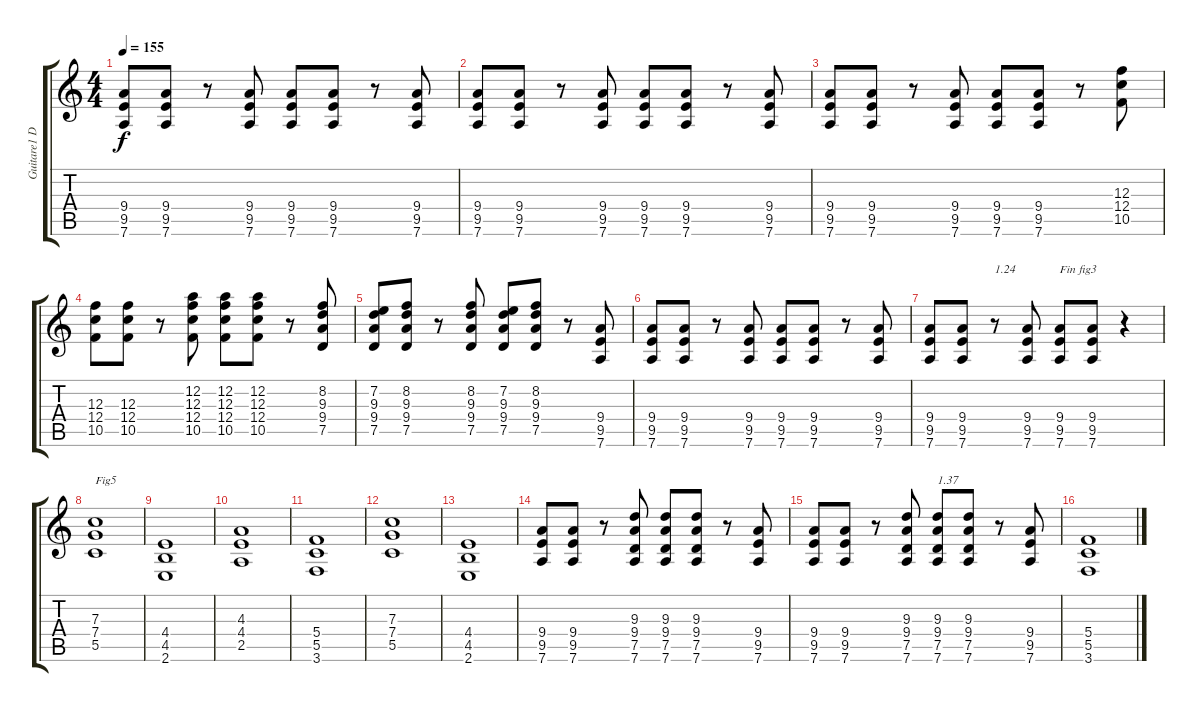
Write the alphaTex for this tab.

\track ("Guitare1 D" "Guitare1 D") {instrument distortionguitar}
\staff {score tabs}
\tuning (D4 A3 F3 C3 G2 D2) {hide}
\ts (4 4)
\tempo 155
\clef g2
\ks c
(9.4 9.5 7.6).8{dy f} (9.4 9.5 7.6).8 r.8 (9.4 9.5 7.6).8 (9.4 9.5 7.6).8 (9.4 9.5 7.6).8 r.8 (9.4 9.5 7.6).8 |
(9.4 9.5 7.6).8 (9.4 9.5 7.6).8 r.8 (9.4 9.5 7.6).8 (9.4 9.5 7.6).8 (9.4 9.5 7.6).8 r.8 (9.4 9.5 7.6).8 |
(9.4 9.5 7.6).8 (9.4 9.5 7.6).8 r.8 (9.4 9.5 7.6).8 (9.4 9.5 7.6).8 (9.4 9.5 7.6).8 r.8 (12.3 12.4 10.5).8 |
(12.3 12.4 10.5).8 (12.3 12.4 10.5).8 r.8 (12.2 12.3 12.4 10.5).8 (12.2 12.3 12.4 10.5).8 (12.2 12.3 12.4 10.5).8 r.8 (8.2 9.3 9.4 7.5).8 |
(7.2 9.3 9.4 7.5).8 (8.2 9.3 9.4 7.5).8 r.8 (8.2 9.3 9.4 7.5).8 (7.2 9.3 9.4 7.5).8 (8.2 9.3 9.4 7.5).8 r.8 (9.4 9.5 7.6).8 |
(9.4 9.5 7.6).8 (9.4 9.5 7.6).8 r.8 (9.4 9.5 7.6).8 (9.4 9.5 7.6).8 (9.4 9.5 7.6).8 r.8 (9.4 9.5 7.6).8 |
(9.4 9.5 7.6).8 (9.4 9.5 7.6).8 r.8{txt "1.24"} (9.4 9.5 7.6).8 (9.4 9.5 7.6).8{txt "Fin fig3"} (9.4 9.5 7.6).8 r.4 |
(7.3 7.4 5.5).1{txt "Fig5"} |
(4.4 4.5 2.6).1 |
(4.3 4.4 2.5).1 |
(5.4 5.5 3.6).1 |
(7.3 7.4 5.5).1 |
(4.4 4.5 2.6).1 |
(9.4 9.5 7.6).8 (9.4 9.5 7.6).8 r.8 (9.3 9.4 7.5 7.6).8 (9.3 9.4 7.5 7.6).8 (9.3 9.4 7.5 7.6).8 r.8 (9.4 9.5 7.6).8 |
(9.4 9.5 7.6).8 (9.4 9.5 7.6).8 r.8 (9.3 9.4 7.5 7.6).8 (9.3 9.4 7.5 7.6).8{txt "1.37"} (9.3 9.4 7.5 7.6).8 r.8 (9.4 9.5 7.6).8 |
(5.4 5.5 3.6).1
